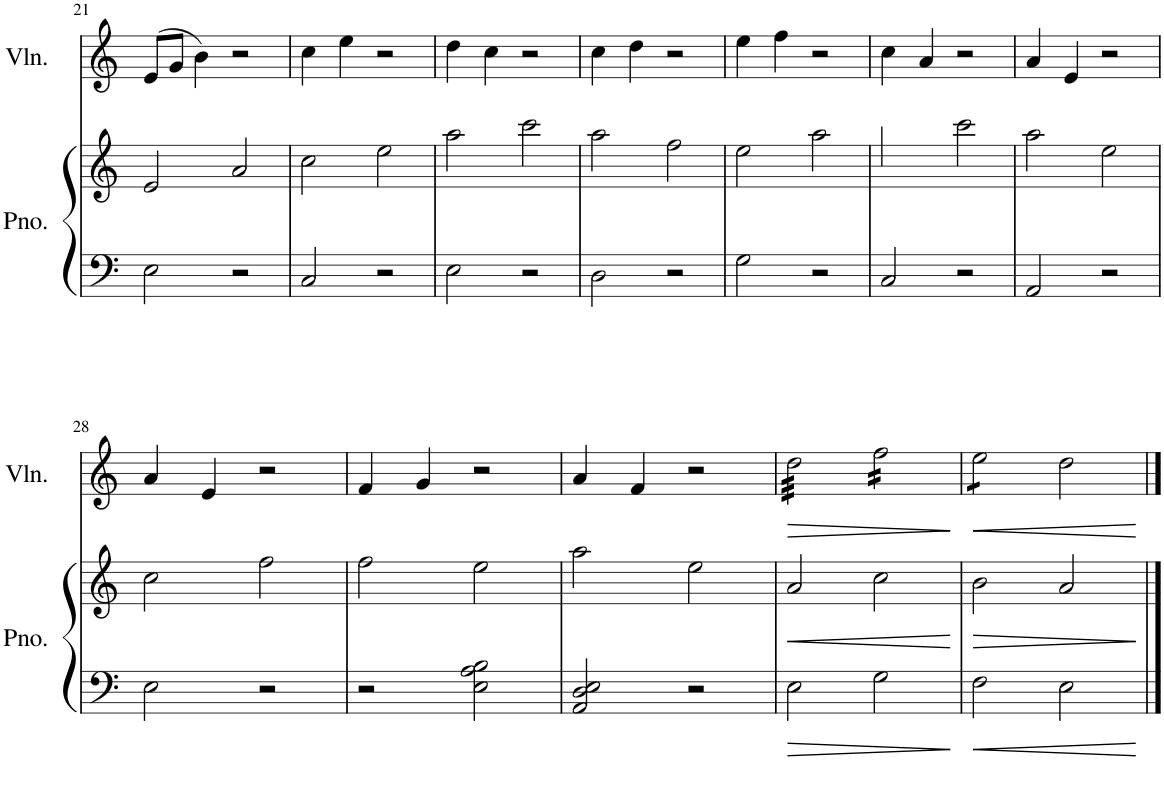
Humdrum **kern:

**kern	**kern	**dynam	**kern	**dynam
*part2	*part2	*part2	*part1	*part1
*staff3	*staff2	*staff2/3	*staff1	*staff1
*I"Piano	*	*	*I"Violin	*
*I'Pno.	*	*	*I'Vln.	*
!!LO:PB:g=z
*clefF4	*clefG2	*	*clefG2	*
*k[]	*k[]	*	*k[]	*
*M4/4	*M4/4	*	*M4/4	*
=21	=21	=21	=21	=21
2E\	2e/	.	(8e/L	.
.	.	.	8g/J	.
.	.	.	4b\)	.
2r	2a/	.	2r	.
=22	=22	=22	=22	=22
2C/	2cc\	.	4cc\	.
.	.	.	4ee\	.
2r	2ee\	.	2r	.
=23	=23	=23	=23	=23
2E\	2aa\	.	4dd\	.
.	.	.	4cc\	.
2r	2ccc\	.	2r	.
=24	=24	=24	=24	=24
2D\	2aa\	.	4cc\	.
.	.	.	4dd\	.
2r	2ff\	.	2r	.
=25	=25	=25	=25	=25
2G\	2ee\	.	4ee\	.
.	.	.	4ff\	.
2r	2aa\	.	2r	.
=26	=26	=26	=26	=26
2C/	2ccc\	.	4cc\	.
.	.	.	4a/	.
2r	2ccc\	.	2r	.
=27	=27	=27	=27	=27
2AA/	2aa\	.	4a/	.
.	.	.	4e/	.
2r	2ee\	.	2r	.
!!LO:LB:g=z
=28	=28	=28	=28	=28
2E\	2cc\	.	4a/	.
.	.	.	4e/	.
2r	2ff\	.	2r	.
=29	=29	=29	=29	=29
2r	2ff\	.	4f/	.
.	.	.	4g/	.
2E\ 2A\ 2B\	2ee\	.	2r	.
=30	=30	=30	=30	=30
2AA/ 2D/ 2E/	2aa\	.	4a/	.
.	.	.	4f/	.
2r	2ee\	.	2r	.
=31	=31	=31	=31	=31
!	!	!LO:HP:b	!	!LO:HP:b
*	*	*	*tremolo	*
2E\	2a/	<	32dd\LLL	>
.	.	.	32dd\	.
.	.	.	32dd\	.
.	.	.	32dd\	.
.	.	.	32dd\	.
.	.	.	32dd\	.
.	.	.	32dd\	.
.	.	.	32dd\	.
.	.	.	32dd\	.
.	.	.	32dd\	.
.	.	.	32dd\	.
.	.	.	32dd\	.
.	.	.	32dd\	.
.	.	.	32dd\	.
.	.	.	32dd\	.
.	.	.	32dd\JJJ	.
2G\	2cc\	.	16ff\LL	.
.	.	.	16ff\	.
.	.	.	16ff\	.
.	.	.	16ff\	.
.	.	.	16ff\	.
.	.	.	16ff\	.
.	.	.	16ff\	.
.	.	.	16ff\JJ	.
.	.	[	.	]
=32	=32	=32	=32	=32
!	!	!LO:HP:b	!	!LO:HP:b
2F\	2b\	>	8ee\L	<
.	.	.	8ee\	.
.	.	.	8ee\	.
.	.	.	8ee\J	.
*	*	*	*Xtremolo	*
2E\	2a/	.	2dd\	.
.	.	]	.	[
==	==	==	==	==
*-	*-	*-	*-	*-
